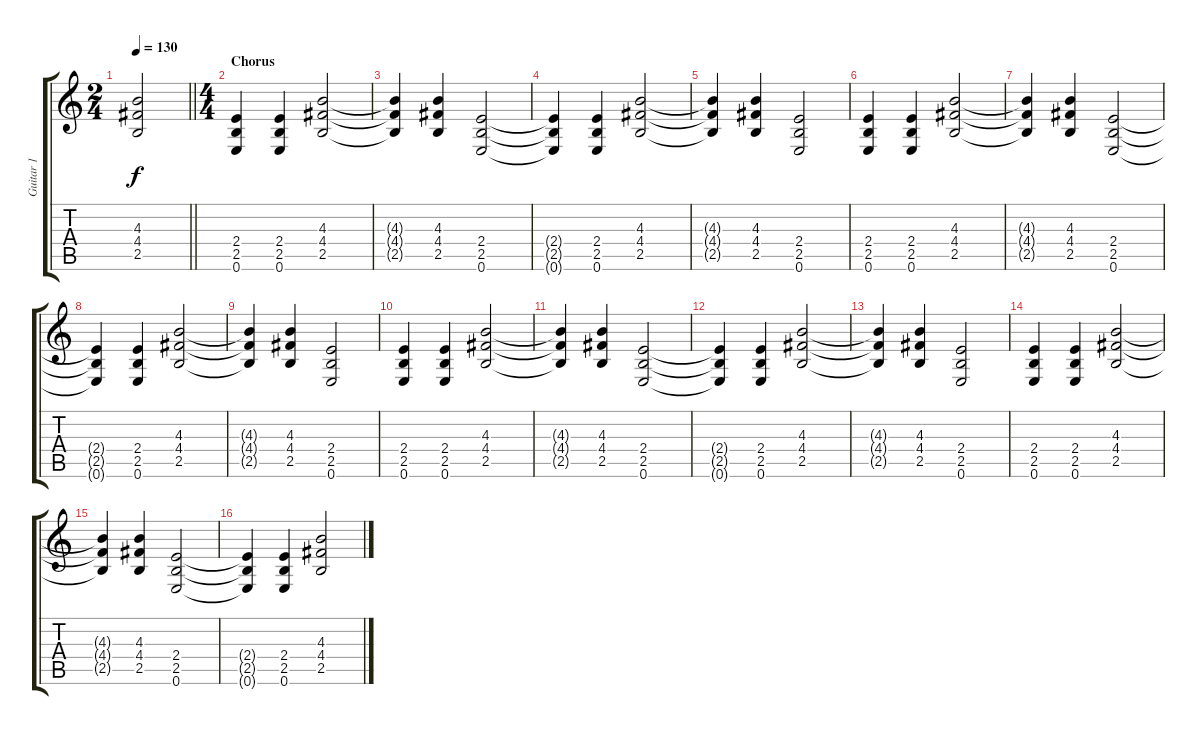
\track ("Guitar 1" "Guitar 1") {instrument overdrivenguitar}
\staff {score tabs}
\tuning (E4 B3 G3 D3 A2 E2) {hide}
\ts (2 4)
\tempo 130
\clef g2
\barLineRight lightlight
\ks c
(4.3{t} 4.4{t} 2.5{t}).2{dy f} |
\ts (4 4)
\section ("" "Chorus")
(2.4 2.5 0.6).4 (2.4 2.5 0.6).4 (4.3 4.4 2.5).2 |
(4.3{t} 4.4{t} 2.5{t}).4 (4.3 4.4 2.5).4 (2.4 2.5 0.6).2 |
(2.4{t} 2.5{t} 0.6{t}).4 (2.4 2.5 0.6).4 (4.3 4.4 2.5).2 |
(4.3{t} 4.4{t} 2.5{t}).4 (4.3 4.4 2.5).4 (2.4 2.5 0.6).2 |
(2.4 2.5 0.6).4 (2.4 2.5 0.6).4 (4.3 4.4 2.5).2 |
(4.3{t} 4.4{t} 2.5{t}).4 (4.3 4.4 2.5).4 (2.4 2.5 0.6).2 |
(2.4{t} 2.5{t} 0.6{t}).4 (2.4 2.5 0.6).4 (4.3 4.4 2.5).2 |
(4.3{t} 4.4{t} 2.5{t}).4 (4.3 4.4 2.5).4 (2.4 2.5 0.6).2 |
(2.4 2.5 0.6).4 (2.4 2.5 0.6).4 (4.3 4.4 2.5).2 |
(4.3{t} 4.4{t} 2.5{t}).4 (4.3 4.4 2.5).4 (2.4 2.5 0.6).2 |
(2.4{t} 2.5{t} 0.6{t}).4 (2.4 2.5 0.6).4 (4.3 4.4 2.5).2 |
(4.3{t} 4.4{t} 2.5{t}).4 (4.3 4.4 2.5).4 (2.4 2.5 0.6).2 |
(2.4 2.5 0.6).4 (2.4 2.5 0.6).4 (4.3 4.4 2.5).2 |
(4.3{t} 4.4{t} 2.5{t}).4 (4.3 4.4 2.5).4 (2.4 2.5 0.6).2 |
(2.4{t} 2.5{t} 0.6{t}).4 (2.4 2.5 0.6).4 (4.3 4.4 2.5).2
